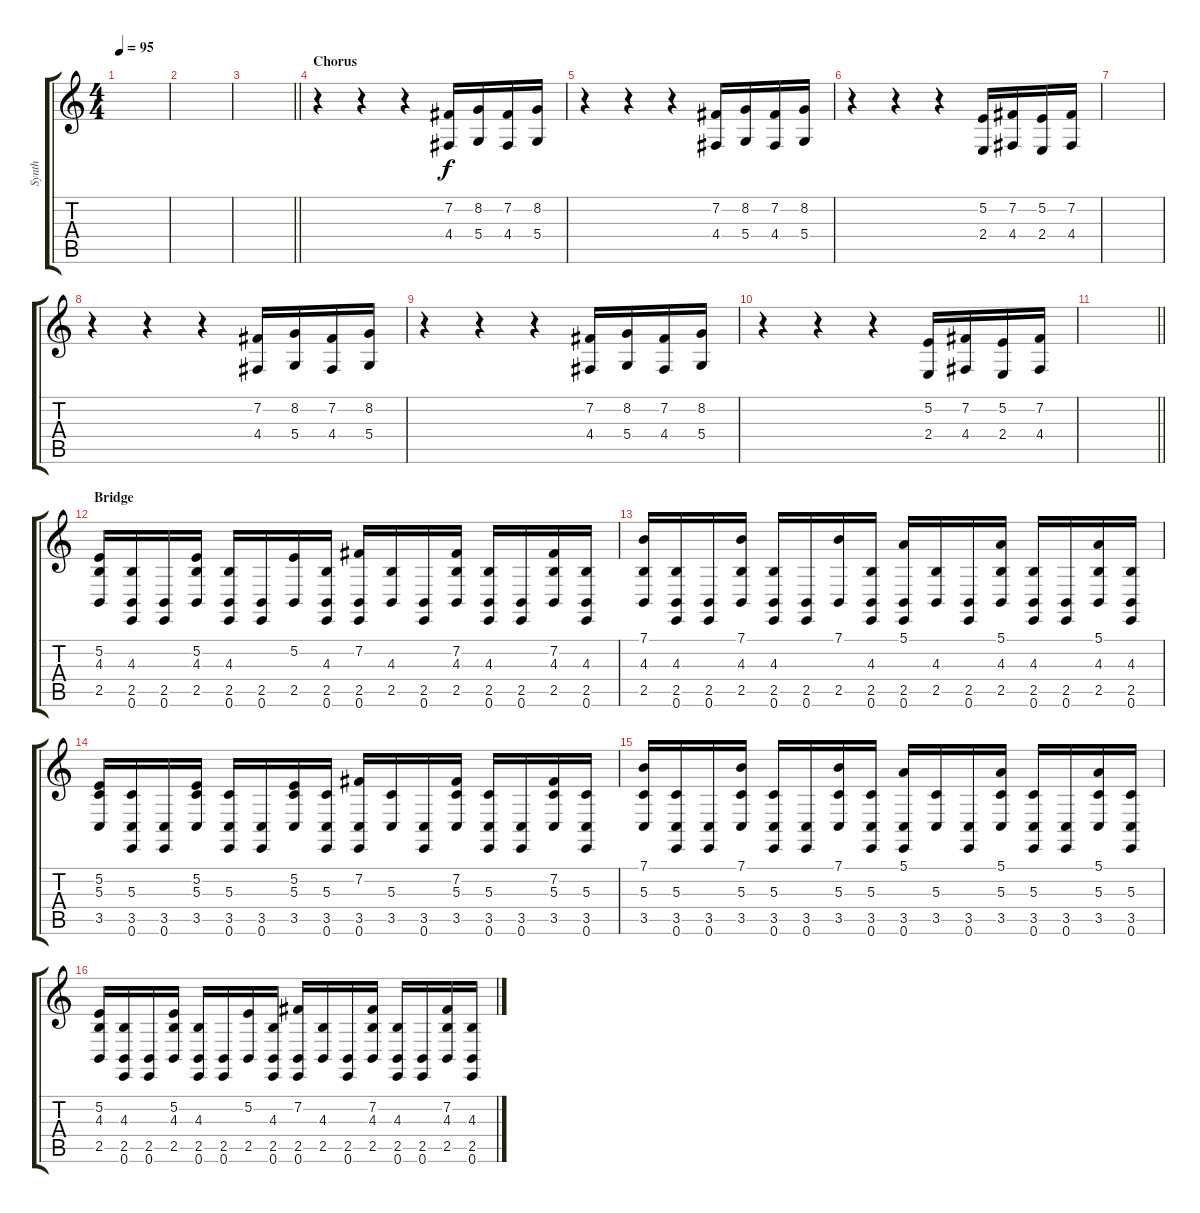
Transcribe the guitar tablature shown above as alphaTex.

\track ("Synth" "Synth") {instrument lead8bassandlead}
\staff {score tabs}
\tuning (E4 B3 G3 D3 A2 E2) {hide}
\ts (4 4)
\tempo 95
\clef g2
\ks c
|
|
\barLineRight lightlight
|
\section ("" "Chorus")
r.4 r.4 r.4 (7.2 4.4).16 (8.2 5.4).16 (7.2 4.4).16 (8.2 5.4).16 |
r.4 r.4 r.4 (7.2 4.4).16 (8.2 5.4).16 (7.2 4.4).16 (8.2 5.4).16 |
r.4 r.4 r.4 (5.2 2.4).16 (7.2 4.4).16 (5.2 2.4).16 (7.2 4.4).16 |
|
r.4 r.4 r.4 (7.2 4.4).16 (8.2 5.4).16 (7.2 4.4).16 (8.2 5.4).16 |
r.4 r.4 r.4 (7.2 4.4).16 (8.2 5.4).16 (7.2 4.4).16 (8.2 5.4).16 |
r.4 r.4 r.4 (5.2 2.4).16 (7.2 4.4).16 (5.2 2.4).16 (7.2 4.4).16 |
\barLineRight lightlight
|
\section ("" "Bridge")
(5.2 4.3 2.5).16 (4.3 2.5 0.6).16 (2.5 0.6).16 (5.2 4.3 2.5).16 (4.3 2.5 0.6).16 (2.5 0.6).16 (5.2 2.5).16 (4.3 2.5 0.6).16 (7.2 2.5 0.6).16 (4.3 2.5).16 (2.5 0.6).16 (7.2 4.3 2.5).16 (4.3 2.5 0.6).16 (2.5 0.6).16 (7.2 4.3 2.5).16 (4.3 2.5 0.6).16 |
(7.1 4.3 2.5).16 (4.3 2.5 0.6).16 (2.5 0.6).16 (7.1 4.3 2.5).16 (4.3 2.5 0.6).16 (2.5 0.6).16 (7.1 2.5).16 (4.3 2.5 0.6).16 (5.1 2.5 0.6).16 (4.3 2.5).16 (2.5 0.6).16 (5.1 4.3 2.5).16 (4.3 2.5 0.6).16 (2.5 0.6).16 (5.1 4.3 2.5).16 (4.3 2.5 0.6).16 |
(5.2 5.3 3.5).16 (5.3 3.5 0.6).16 (3.5 0.6).16 (5.2 5.3 3.5).16 (5.3 3.5 0.6).16 (3.5 0.6).16 (5.2 5.3 3.5).16 (5.3 3.5 0.6).16 (7.2 3.5 0.6).16 (5.3 3.5).16 (3.5 0.6).16 (7.2 5.3 3.5).16 (5.3 3.5 0.6).16 (3.5 0.6).16 (7.2 5.3 3.5).16 (5.3 3.5 0.6).16 |
(7.1 5.3 3.5).16 (5.3 3.5 0.6).16 (3.5 0.6).16 (7.1 5.3 3.5).16 (5.3 3.5 0.6).16 (3.5 0.6).16 (7.1 5.3 3.5).16 (5.3 3.5 0.6).16 (5.1 3.5 0.6).16 (5.3 3.5).16 (3.5 0.6).16 (5.1 5.3 3.5).16 (5.3 3.5 0.6).16 (3.5 0.6).16 (5.1 5.3 3.5).16 (5.3 3.5 0.6).16 |
(5.2 4.3 2.5).16 (4.3 2.5 0.6).16 (2.5 0.6).16 (5.2 4.3 2.5).16 (4.3 2.5 0.6).16 (2.5 0.6).16 (5.2 2.5).16 (4.3 2.5 0.6).16 (7.2 2.5 0.6).16 (4.3 2.5).16 (2.5 0.6).16 (7.2 4.3 2.5).16 (4.3 2.5 0.6).16 (2.5 0.6).16 (7.2 4.3 2.5).16 (4.3 2.5 0.6).16
